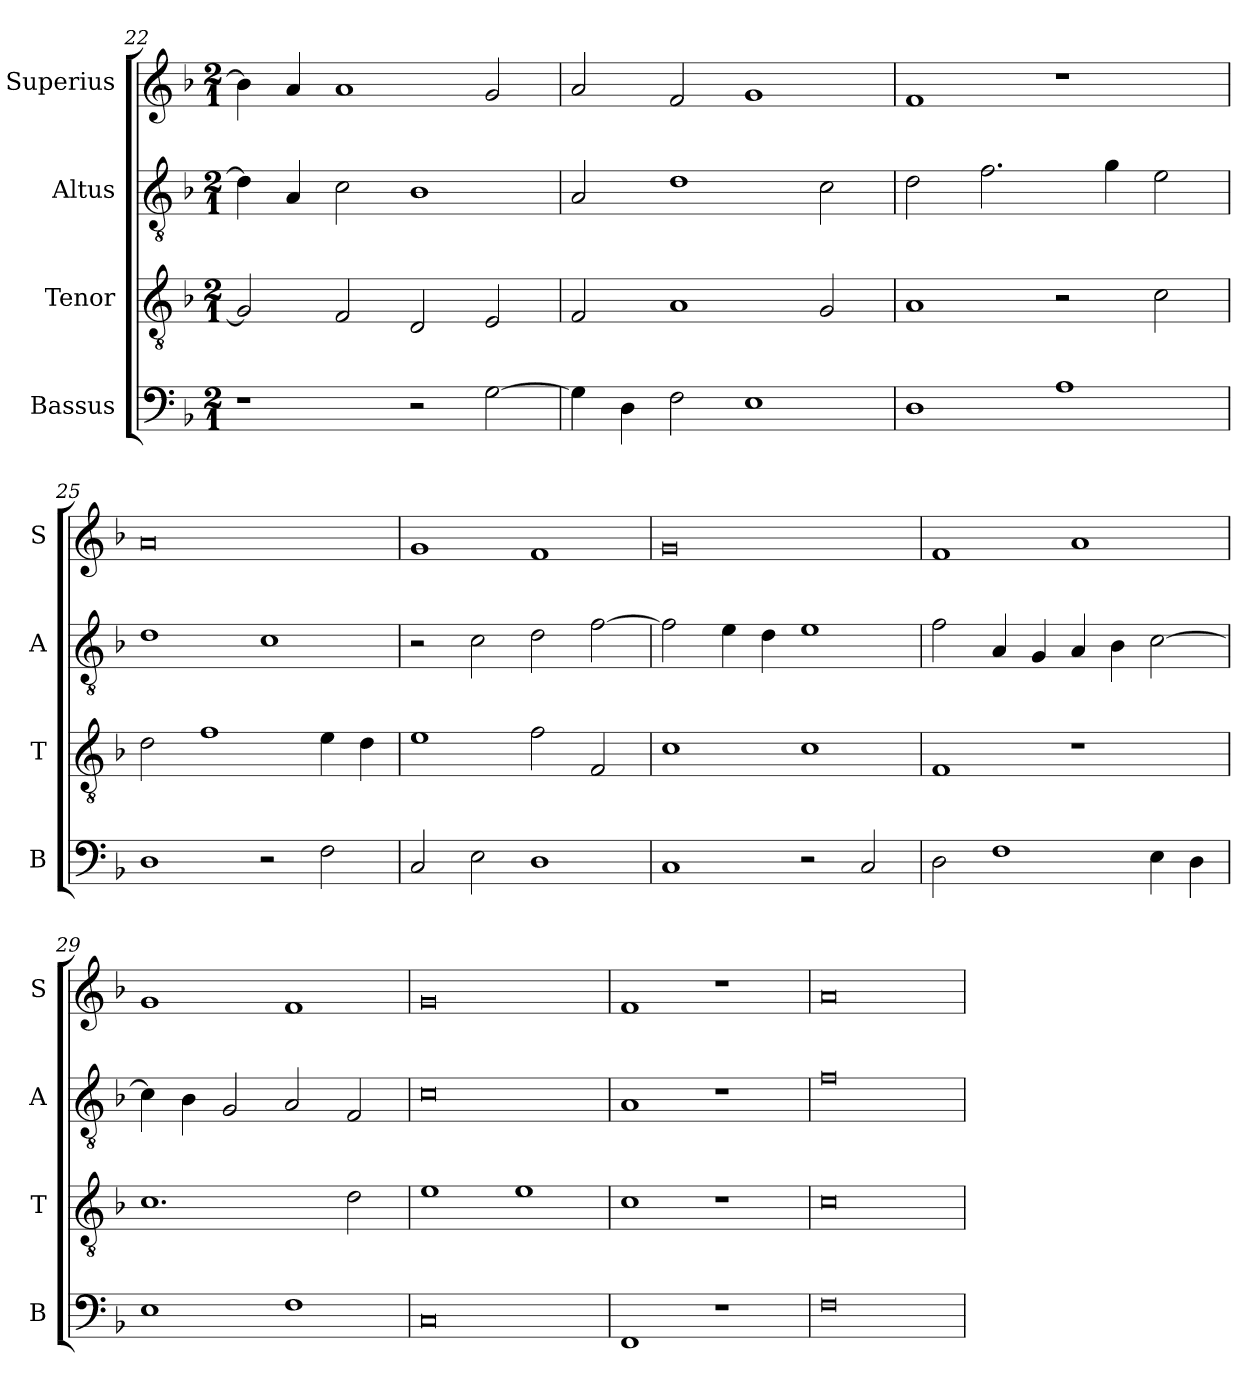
**kern	**kern	**kern	**kern
*part4	*part3	*part2	*part1
*staff4	*staff3	*staff2	*staff1
*I"Bassus	*I"Tenor	*I"Altus	*I"Superius
*I'B	*I'T	*I'A	*I'S
*clefF4	*clefGv2	*clefGv2	*clefG2
*k[b-]	*k[b-]	*k[b-]	*k[b-]
*F:	*F:	*F:	*F:
*M2/1	*M2/1	*M2/1	*M2/1
=22	=22	=22	=22
1r	2G]	4d]	4b-]
.	.	4A	4a
.	2F	2c	1a
2r	2D	1B-	.
[2G	2E	.	2g
=23	=23	=23	=23
4G]	2F	2A	2a
4D	.	.	.
2F	1A	1d	2f
1E	.	.	1g
.	2G	2c	.
=24	=24	=24	=24
1D	1A	2d	1f
.	.	2.f	.
1A	2r	.	1r
.	.	4g	.
.	2c	2e	.
=25	=25	=25	=25
1D	2d	1d	0a
.	1f	.	.
2r	.	1c	.
2F	4e	.	.
.	4d	.	.
=26	=26	=26	=26
2C	1e	2r	1g
2E	.	2c	.
1D	2f	2d	1f
.	2F	[2f	.
=27	=27	=27	=27
1C	1c	2f]	0g
.	.	4e	.
.	.	4d	.
2r	1c	1e	.
2C	.	.	.
=28	=28	=28	=28
2D	1F	2f	1f
1F	.	4A	.
.	.	4G	.
.	1r	4A	1a
.	.	4B-	.
4E	.	[2c	.
4D	.	.	.
=29	=29	=29	=29
1E	1.c	4c]	1g
.	.	4B-	.
.	.	2G	.
1F	.	2A	1f
.	2d	2F	.
=30	=30	=30	=30
0C	1e	0c	0g
.	1e	.	.
=31	=31	=31	=31
1FF	1c	1A	1f
1r	1r	1r	1r
=32	=32	=32	=32
0F	0c	0f	0a
=	=	=	=
*-	*-	*-	*-
